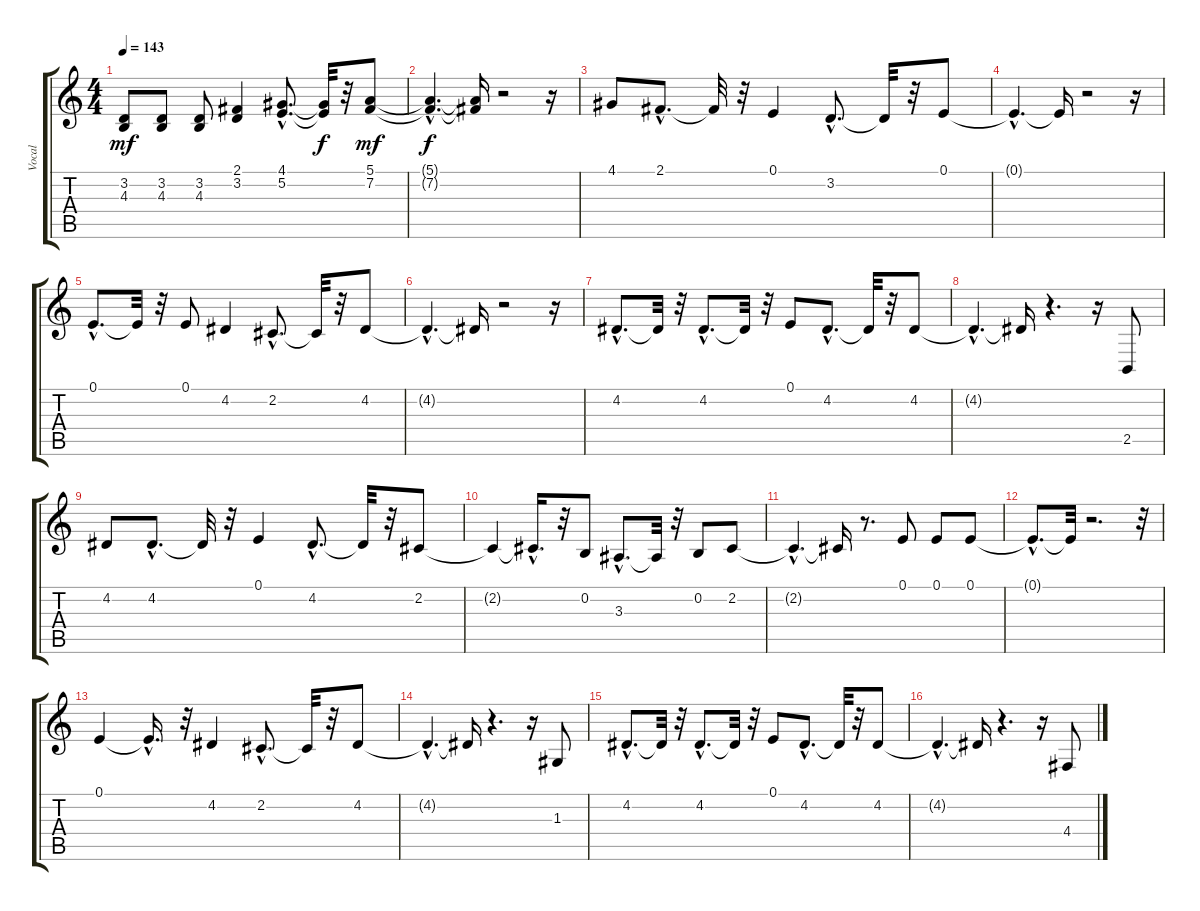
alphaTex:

\track ("Vocal" "Vocal") {instrument flute}
\staff {score tabs}
\tuning (E4 B3 G3 D3 A2 E2) {hide}
\ts (4 4)
\tempo 143
\clef g2
\ks c
(3.2 4.3).8{dy mf} (3.2 4.3).8 (3.2 4.3).8 (2.1 3.2).4 (4.1{hac} 5.2{hac}).8{d} (4.1{t} 5.2{t}).32{dy f} r.32 (5.1 7.2).8{dy mf} |
(5.1{hac t} 7.2{hac t}).4{d dy f} (5.1{t} 7.2{t}).16 r.2 r.16 |
4.1.8 2.1{hac}.8{d} 2.1{t}.32 r.32 0.1.4 3.2{hac}.8{d} 3.2{t}.32 r.32 0.1.8 |
0.1{hac t}.4{d} 0.1{t}.16 r.2 r.16 |
0.1{hac}.8{d} 0.1{t}.32 r.32 0.1.8 4.2.4 2.2{hac}.8{d} 2.2{t}.32 r.32 4.2.8 |
4.2{hac t}.4{d} 4.2{t}.16 r.2 r.16 |
4.2{hac}.8{d} 4.2{t}.32 r.32 4.2{hac}.8{d} 4.2{t}.32 r.32 0.1.8 4.2{hac}.8{d} 4.2{t}.32 r.32 4.2.8 |
4.2{hac t}.4{d} 4.2{t}.16 r.4{d} r.16 2.5.8 |
4.2.8 4.2{hac}.8{d} 4.2{t}.32 r.32 0.1.4 4.2{hac}.8{d} 4.2{t}.32 r.32 2.2.8 |
2.2{t}.4 2.2{hac t}.16{d} r.32 0.2.8 3.3{hac}.8{d} 3.3{t}.32 r.32 0.2.8 2.2.8 |
2.2{hac t}.4{d} 2.2{t}.16 r.8{d} 0.1.8 0.1.8 0.1.8 |
0.1{hac t}.8{d} 0.1{t}.32 r.2{d} r.32 |
0.1.4 0.1{hac t}.16{d} r.32 4.2.4 2.2{hac}.8{d} 2.2{t}.32 r.32 4.2.8 |
4.2{hac t}.4{d} 4.2{t}.16 r.4{d} r.16 1.3.8 |
4.2{hac}.8{d} 4.2{t}.32 r.32 4.2{hac}.8{d} 4.2{t}.32 r.32 0.1.8 4.2{hac}.8{d} 4.2{t}.32 r.32 4.2.8 |
4.2{hac t}.4{d} 4.2{t}.16 r.4{d} r.16 4.4.8
